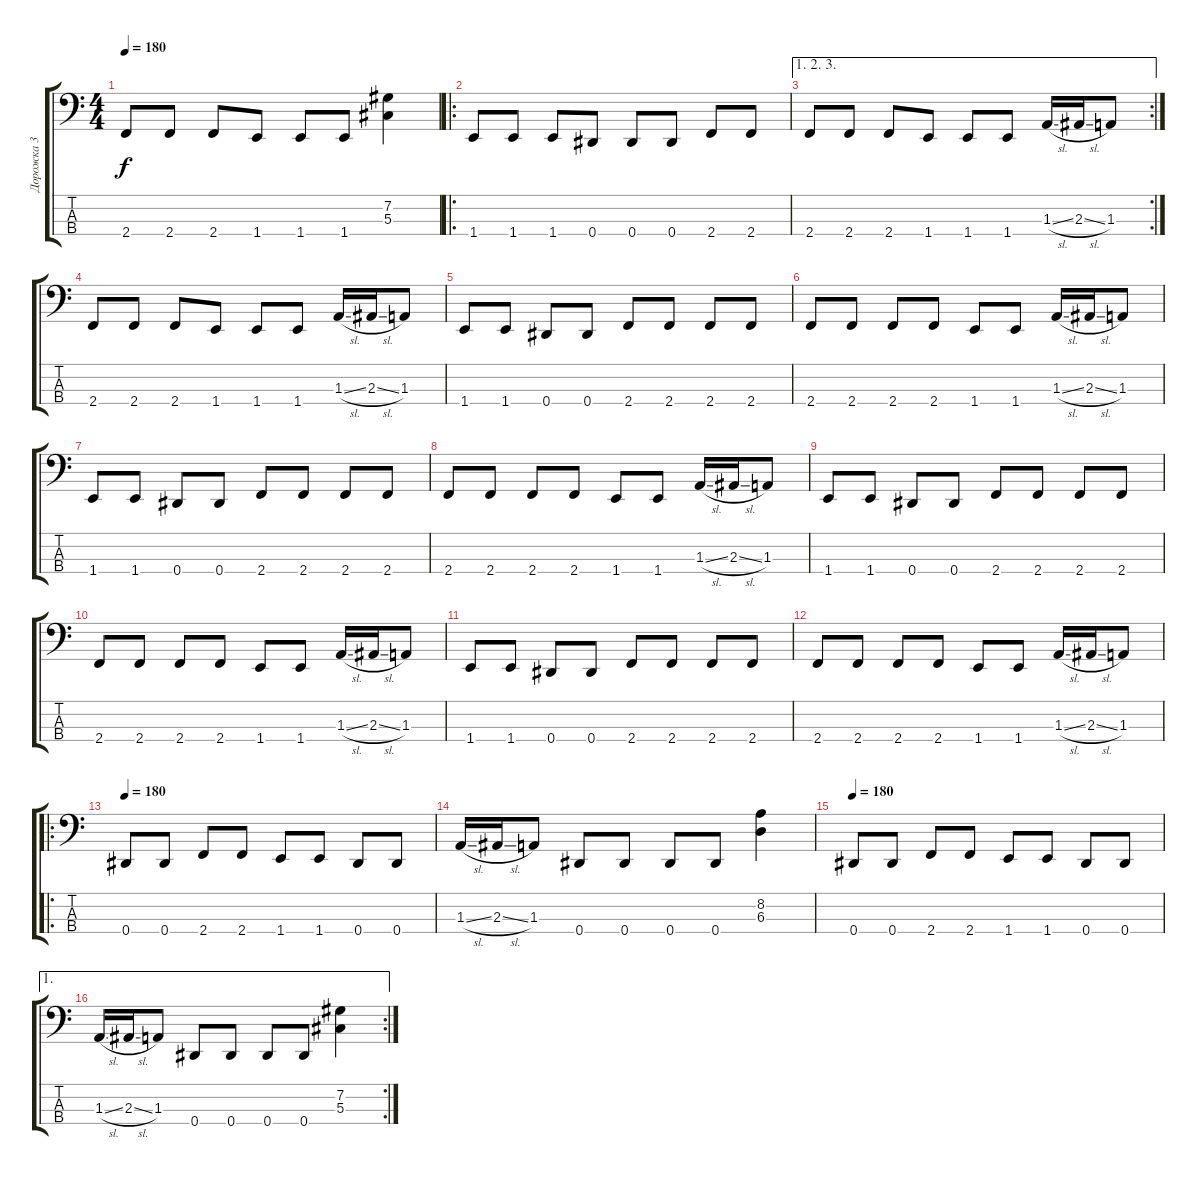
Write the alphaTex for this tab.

\track ("Дорожка 3" "Дорожка 3") {instrument electricbassfinger}
\staff {score tabs}
\tuning (Gb2 Db2 Ab1 Eb1) {hide}
\ts (4 4)
\tempo 180
\clef f4
\ks c
2.4.8{dy f} 2.4.8 2.4.8 1.4.8 1.4.8 1.4.8 (7.2 5.3).4 |
\ro
1.4.8 1.4.8 1.4.8 0.4.8 0.4.8 0.4.8 2.4.8 2.4.8 |
\ae (1 2 3)
\rc 2
2.4.8 2.4.8 2.4.8 1.4.8 1.4.8 1.4.8 1.3{sl}.16 2.3{sl}.16 1.3.8 |
2.4.8 2.4.8 2.4.8 1.4.8 1.4.8 1.4.8 1.3{sl}.16 2.3{sl}.16 1.3.8 |
1.4.8 1.4.8 0.4.8 0.4.8 2.4.8 2.4.8 2.4.8 2.4.8 |
2.4.8 2.4.8 2.4.8 2.4.8 1.4.8 1.4.8 1.3{sl}.16 2.3{sl}.16 1.3.8 |
1.4.8 1.4.8 0.4.8 0.4.8 2.4.8 2.4.8 2.4.8 2.4.8 |
2.4.8 2.4.8 2.4.8 2.4.8 1.4.8 1.4.8 1.3{sl}.16 2.3{sl}.16 1.3.8 |
1.4.8 1.4.8 0.4.8 0.4.8 2.4.8 2.4.8 2.4.8 2.4.8 |
2.4.8 2.4.8 2.4.8 2.4.8 1.4.8 1.4.8 1.3{sl}.16 2.3{sl}.16 1.3.8 |
1.4.8 1.4.8 0.4.8 0.4.8 2.4.8 2.4.8 2.4.8 2.4.8 |
2.4.8 2.4.8 2.4.8 2.4.8 1.4.8 1.4.8 1.3{sl}.16 2.3{sl}.16 1.3.8 |
\ro
\tempo 180
0.4.8 0.4.8 2.4.8 2.4.8 1.4.8 1.4.8 0.4.8 0.4.8 |
1.3{sl}.16 2.3{sl}.16 1.3.8 0.4.8 0.4.8 0.4.8 0.4.8 (8.2 6.3).4 |
\tempo 180
0.4.8 0.4.8 2.4.8 2.4.8 1.4.8 1.4.8 0.4.8 0.4.8 |
\ae 1
\rc 2
1.3{sl}.16 2.3{sl}.16 1.3.8 0.4.8 0.4.8 0.4.8 0.4.8 (7.2 5.3).4
